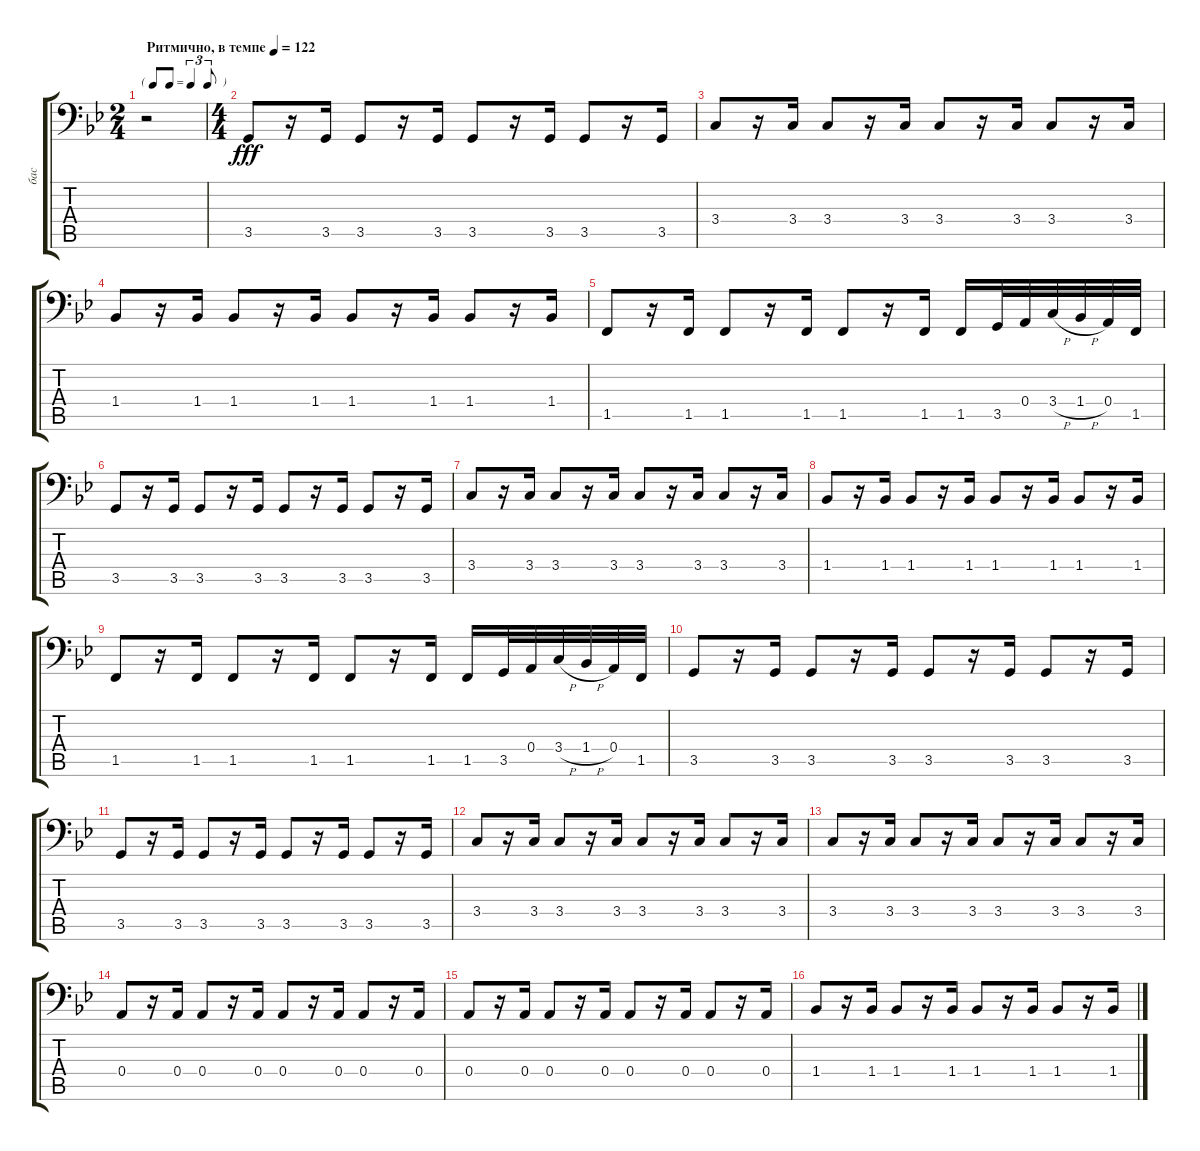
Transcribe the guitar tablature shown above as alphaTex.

\track ("бас" "бас") {instrument electricbasspick}
\staff {score tabs}
\tuning (C3 G2 D2 A1 E1 B0) {hide}
\ts (2 4)
\tf triplet8th
\tempo (122 "Ритмично, в темпе")
\clef f4
\ks gminor
r.2{dy fff instrument electricbasspick} |
\ts (4 4)
3.5.8 r.16 3.5.16 3.5.8 r.16 3.5.16 3.5.8 r.16 3.5.16 3.5.8 r.16 3.5.16 |
3.4.8 r.16 3.4.16 3.4.8 r.16 3.4.16 3.4.8 r.16 3.4.16 3.4.8 r.16 3.4.16 |
1.4.8 r.16 1.4.16 1.4.8 r.16 1.4.16 1.4.8 r.16 1.4.16 1.4.8 r.16 1.4.16 |
1.5.8 r.16 1.5.16 1.5.8 r.16 1.5.16 1.5.8 r.16 1.5.16 1.5.16 3.5.32 0.4.32 3.4{h}.32 1.4{h}.32 0.4.32 1.5.32 |
3.5.8 r.16 3.5.16 3.5.8 r.16 3.5.16 3.5.8 r.16 3.5.16 3.5.8 r.16 3.5.16 |
3.4.8 r.16 3.4.16 3.4.8 r.16 3.4.16 3.4.8 r.16 3.4.16 3.4.8 r.16 3.4.16 |
1.4.8 r.16 1.4.16 1.4.8 r.16 1.4.16 1.4.8 r.16 1.4.16 1.4.8 r.16 1.4.16 |
1.5.8 r.16 1.5.16 1.5.8 r.16 1.5.16 1.5.8 r.16 1.5.16 1.5.16 3.5.32 0.4.32 3.4{h}.32 1.4{h}.32 0.4.32 1.5.32 |
3.5.8 r.16 3.5.16 3.5.8 r.16 3.5.16 3.5.8 r.16 3.5.16 3.5.8 r.16 3.5.16 |
3.5.8 r.16 3.5.16 3.5.8 r.16 3.5.16 3.5.8 r.16 3.5.16 3.5.8 r.16 3.5.16 |
3.4.8 r.16 3.4.16 3.4.8 r.16 3.4.16 3.4.8 r.16 3.4.16 3.4.8 r.16 3.4.16 |
3.4.8 r.16 3.4.16 3.4.8 r.16 3.4.16 3.4.8 r.16 3.4.16 3.4.8 r.16 3.4.16 |
0.4.8 r.16 0.4.16 0.4.8 r.16 0.4.16 0.4.8 r.16 0.4.16 0.4.8 r.16 0.4.16 |
0.4.8 r.16 0.4.16 0.4.8 r.16 0.4.16 0.4.8 r.16 0.4.16 0.4.8 r.16 0.4.16 |
1.4.8 r.16 1.4.16 1.4.8 r.16 1.4.16 1.4.8 r.16 1.4.16 1.4.8 r.16 1.4.16
